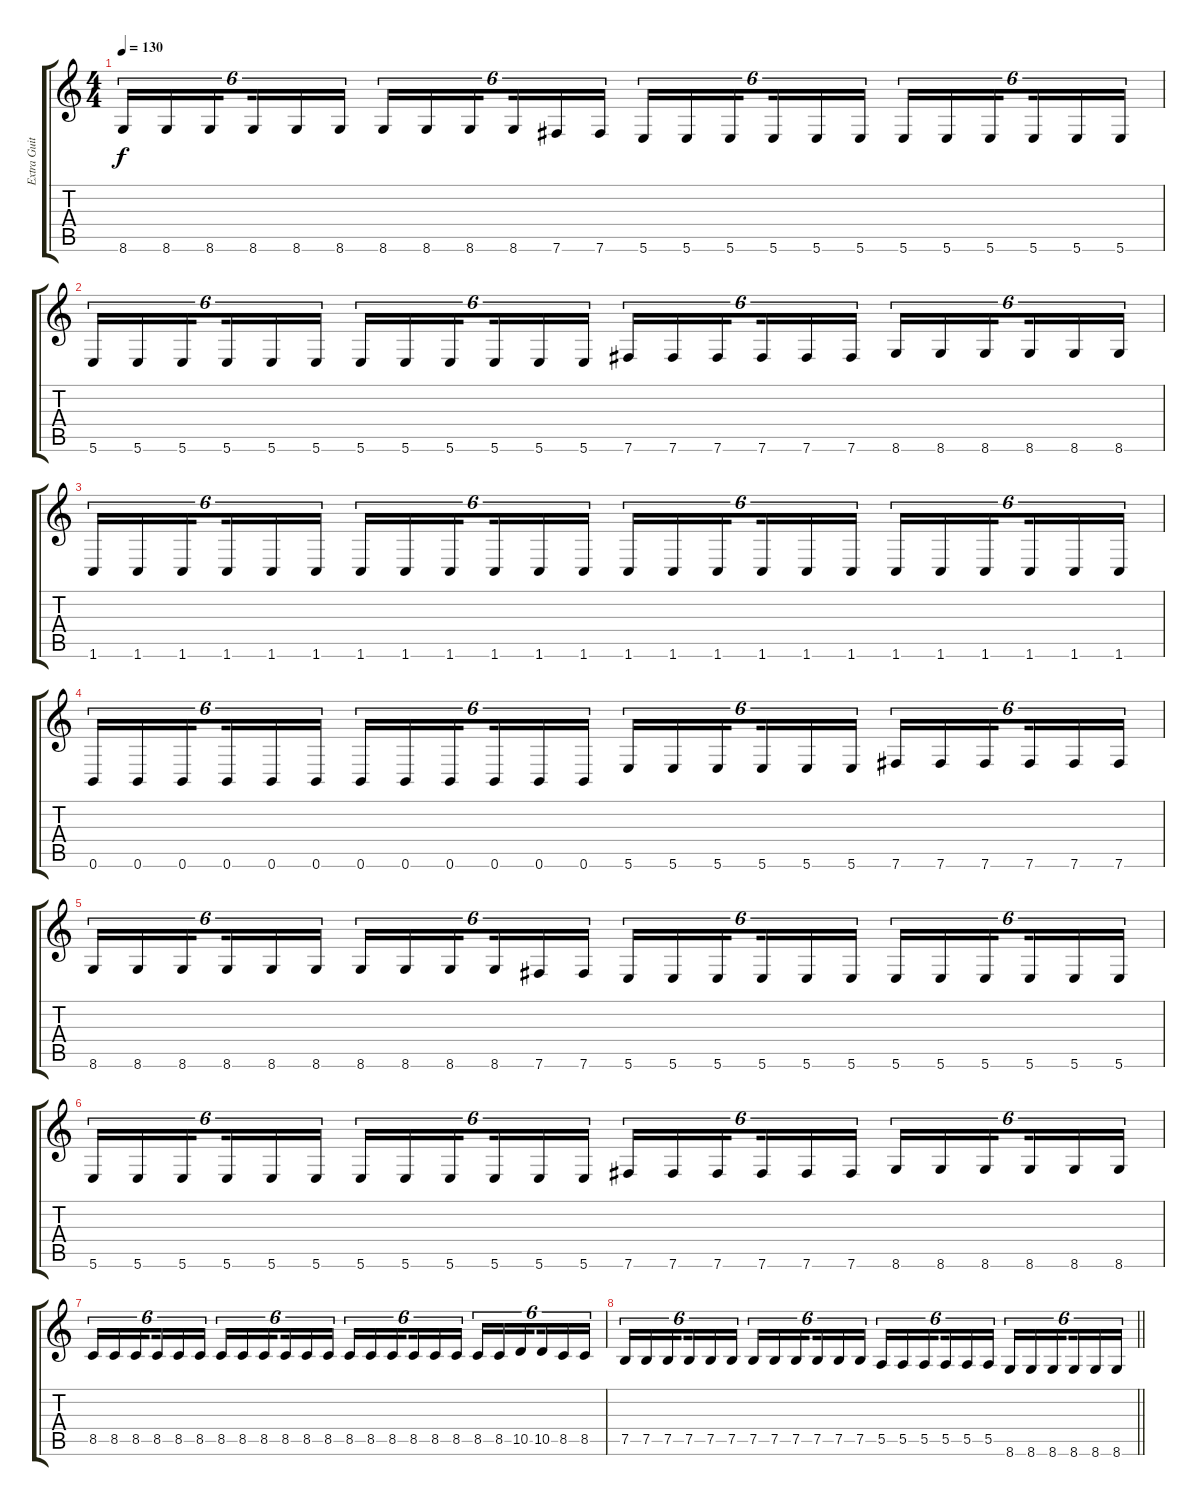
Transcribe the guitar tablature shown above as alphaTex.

\track ("Extra Guitar" "Extra Guit") {instrument distortionguitar}
\staff {score tabs}
\tuning (B3 Gb3 D3 A2 E2 B1) {hide}
\ts (4 4)
\tempo 130
\clef g2
\ks c
8.6.16{tu (6 4) dy f} 8.6.16{tu (6 4)} 8.6.16{tu (6 4) beam splitsecondary} 8.6.16{tu (6 4)} 8.6.16{tu (6 4)} 8.6.16{tu (6 4)} 8.6.16{tu (6 4)} 8.6.16{tu (6 4)} 8.6.16{tu (6 4) beam splitsecondary} 8.6.16{tu (6 4)} 7.6.16{tu (6 4)} 7.6.16{tu (6 4)} 5.6.16{tu (6 4)} 5.6.16{tu (6 4)} 5.6.16{tu (6 4) beam splitsecondary} 5.6.16{tu (6 4)} 5.6.16{tu (6 4)} 5.6.16{tu (6 4)} 5.6.16{tu (6 4)} 5.6.16{tu (6 4)} 5.6.16{tu (6 4) beam splitsecondary} 5.6.16{tu (6 4)} 5.6.16{tu (6 4)} 5.6.16{tu (6 4)} |
5.6.16{tu (6 4)} 5.6.16{tu (6 4)} 5.6.16{tu (6 4) beam splitsecondary} 5.6.16{tu (6 4)} 5.6.16{tu (6 4)} 5.6.16{tu (6 4)} 5.6.16{tu (6 4)} 5.6.16{tu (6 4)} 5.6.16{tu (6 4) beam splitsecondary} 5.6.16{tu (6 4)} 5.6.16{tu (6 4)} 5.6.16{tu (6 4)} 7.6.16{tu (6 4)} 7.6.16{tu (6 4)} 7.6.16{tu (6 4) beam splitsecondary} 7.6.16{tu (6 4)} 7.6.16{tu (6 4)} 7.6.16{tu (6 4)} 8.6.16{tu (6 4)} 8.6.16{tu (6 4)} 8.6.16{tu (6 4) beam splitsecondary} 8.6.16{tu (6 4)} 8.6.16{tu (6 4)} 8.6.16{tu (6 4)} |
1.6.16{tu (6 4)} 1.6.16{tu (6 4)} 1.6.16{tu (6 4) beam splitsecondary} 1.6.16{tu (6 4)} 1.6.16{tu (6 4)} 1.6.16{tu (6 4)} 1.6.16{tu (6 4)} 1.6.16{tu (6 4)} 1.6.16{tu (6 4) beam splitsecondary} 1.6.16{tu (6 4)} 1.6.16{tu (6 4)} 1.6.16{tu (6 4)} 1.6.16{tu (6 4)} 1.6.16{tu (6 4)} 1.6.16{tu (6 4) beam splitsecondary} 1.6.16{tu (6 4)} 1.6.16{tu (6 4)} 1.6.16{tu (6 4)} 1.6.16{tu (6 4)} 1.6.16{tu (6 4)} 1.6.16{tu (6 4) beam splitsecondary} 1.6.16{tu (6 4)} 1.6.16{tu (6 4)} 1.6.16{tu (6 4)} |
0.6.16{tu (6 4)} 0.6.16{tu (6 4)} 0.6.16{tu (6 4) beam splitsecondary} 0.6.16{tu (6 4)} 0.6.16{tu (6 4)} 0.6.16{tu (6 4)} 0.6.16{tu (6 4)} 0.6.16{tu (6 4)} 0.6.16{tu (6 4) beam splitsecondary} 0.6.16{tu (6 4)} 0.6.16{tu (6 4)} 0.6.16{tu (6 4)} 5.6.16{tu (6 4)} 5.6.16{tu (6 4)} 5.6.16{tu (6 4) beam splitsecondary} 5.6.16{tu (6 4)} 5.6.16{tu (6 4)} 5.6.16{tu (6 4)} 7.6.16{tu (6 4)} 7.6.16{tu (6 4)} 7.6.16{tu (6 4) beam splitsecondary} 7.6.16{tu (6 4)} 7.6.16{tu (6 4)} 7.6.16{tu (6 4)} |
8.6.16{tu (6 4)} 8.6.16{tu (6 4)} 8.6.16{tu (6 4) beam splitsecondary} 8.6.16{tu (6 4)} 8.6.16{tu (6 4)} 8.6.16{tu (6 4)} 8.6.16{tu (6 4)} 8.6.16{tu (6 4)} 8.6.16{tu (6 4) beam splitsecondary} 8.6.16{tu (6 4)} 7.6.16{tu (6 4)} 7.6.16{tu (6 4)} 5.6.16{tu (6 4)} 5.6.16{tu (6 4)} 5.6.16{tu (6 4) beam splitsecondary} 5.6.16{tu (6 4)} 5.6.16{tu (6 4)} 5.6.16{tu (6 4)} 5.6.16{tu (6 4)} 5.6.16{tu (6 4)} 5.6.16{tu (6 4) beam splitsecondary} 5.6.16{tu (6 4)} 5.6.16{tu (6 4)} 5.6.16{tu (6 4)} |
5.6.16{tu (6 4)} 5.6.16{tu (6 4)} 5.6.16{tu (6 4) beam splitsecondary} 5.6.16{tu (6 4)} 5.6.16{tu (6 4)} 5.6.16{tu (6 4)} 5.6.16{tu (6 4)} 5.6.16{tu (6 4)} 5.6.16{tu (6 4) beam splitsecondary} 5.6.16{tu (6 4)} 5.6.16{tu (6 4)} 5.6.16{tu (6 4)} 7.6.16{tu (6 4)} 7.6.16{tu (6 4)} 7.6.16{tu (6 4) beam splitsecondary} 7.6.16{tu (6 4)} 7.6.16{tu (6 4)} 7.6.16{tu (6 4)} 8.6.16{tu (6 4)} 8.6.16{tu (6 4)} 8.6.16{tu (6 4) beam splitsecondary} 8.6.16{tu (6 4)} 8.6.16{tu (6 4)} 8.6.16{tu (6 4)} |
8.5.16{tu (6 4)} 8.5.16{tu (6 4)} 8.5.16{tu (6 4) beam splitsecondary} 8.5.16{tu (6 4)} 8.5.16{tu (6 4)} 8.5.16{tu (6 4)} 8.5.16{tu (6 4)} 8.5.16{tu (6 4)} 8.5.16{tu (6 4) beam splitsecondary} 8.5.16{tu (6 4)} 8.5.16{tu (6 4)} 8.5.16{tu (6 4)} 8.5.16{tu (6 4)} 8.5.16{tu (6 4)} 8.5.16{tu (6 4) beam splitsecondary} 8.5.16{tu (6 4)} 8.5.16{tu (6 4)} 8.5.16{tu (6 4)} 8.5.16{tu (6 4)} 8.5.16{tu (6 4)} 10.5.16{tu (6 4) beam splitsecondary} 10.5.16{tu (6 4)} 8.5.16{tu (6 4)} 8.5.16{tu (6 4)} |
\barLineRight lightlight
7.5.16{tu (6 4)} 7.5.16{tu (6 4)} 7.5.16{tu (6 4) beam splitsecondary} 7.5.16{tu (6 4)} 7.5.16{tu (6 4)} 7.5.16{tu (6 4)} 7.5.16{tu (6 4)} 7.5.16{tu (6 4)} 7.5.16{tu (6 4) beam splitsecondary} 7.5.16{tu (6 4)} 7.5.16{tu (6 4)} 7.5.16{tu (6 4)} 5.5.16{tu (6 4)} 5.5.16{tu (6 4)} 5.5.16{tu (6 4) beam splitsecondary} 5.5.16{tu (6 4)} 5.5.16{tu (6 4)} 5.5.16{tu (6 4)} 8.6.16{tu (6 4)} 8.6.16{tu (6 4)} 8.6.16{tu (6 4) beam splitsecondary} 8.6.16{tu (6 4)} 8.6.16{tu (6 4)} 8.6.16{tu (6 4)}
